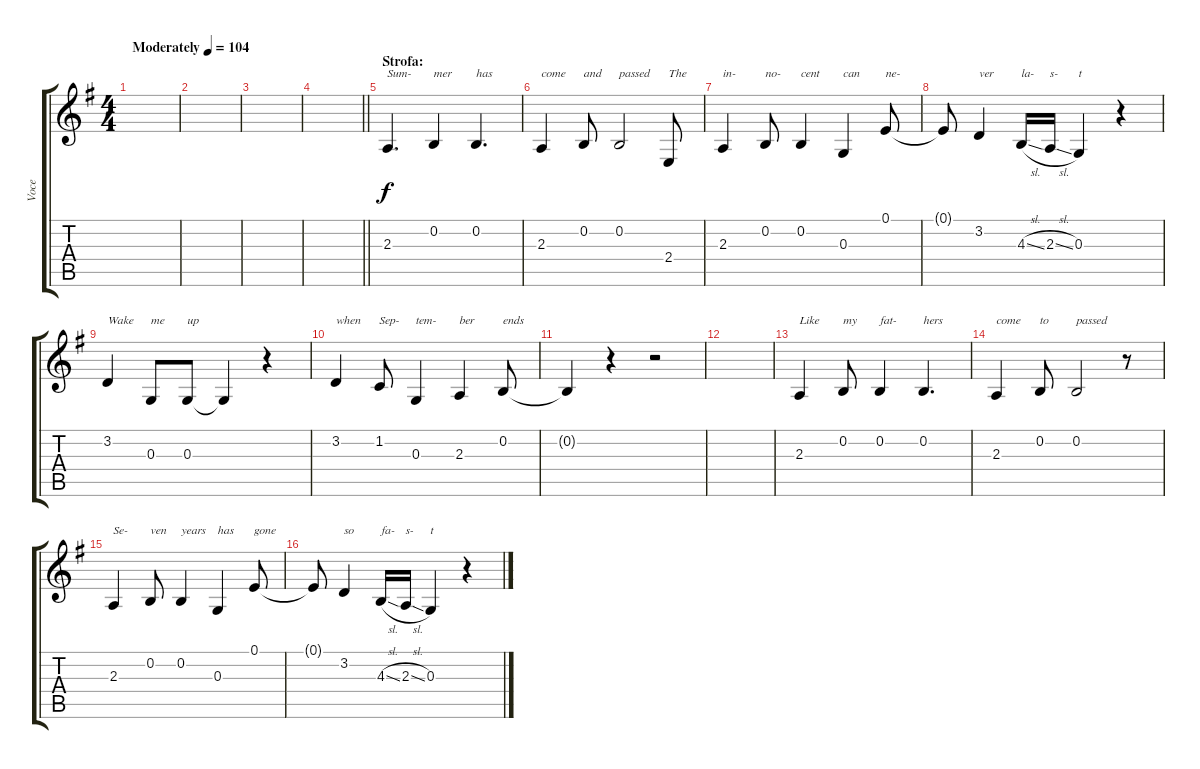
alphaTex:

\track ("Voce" "Voce") {instrument clarinet}
\staff {score tabs}
\tuning (E4 B3 G3 D3 A2 E2) {hide}
\ts (4 4)
\tempo (104 "Moderately")
\clef g2
\ks g
|
|
|
\barLineRight lightlight
|
\section ("" "Strofa:")
2.3.4{d txt "Sum-"} 0.2.4{txt "mer"} 0.2.4{d txt "has"} |
2.3.4{txt "come"} 0.2.8{txt "and"} 0.2.2{txt "passed"} 2.4.8{txt "The"} |
2.3.4{txt "in-"} 0.2.8{txt "no-"} 0.2.4{txt "cent"} 0.3.4{txt "can"} 0.1.8{txt "ne-"} |
0.1{t}.8 3.2.4{txt "ver"} 4.3{sl}.16{txt "la-"} 2.3{sl}.16{txt "s-"} 0.3.4{txt "t"} r.4 |
3.2.4{txt "Wake"} 0.3.8{txt "me"} 0.3.8{txt "up"} 0.3{t}.4 r.4 |
3.2.4{txt "when"} 1.2.8{txt "Sep-"} 0.3.4{txt "tem-"} 2.3.4{txt "ber"} 0.2.8{txt "ends"} |
0.2{t}.4 r.4 r.2 |
|
2.3.4{txt "Like"} 0.2.8{txt "my"} 0.2.4{txt "fat-"} 0.2.4{d txt "hers"} |
2.3.4{txt "come"} 0.2.8{txt "to"} 0.2.2{txt "passed"} r.8 |
2.3.4{txt "Se-"} 0.2.8{txt "ven"} 0.2.4{txt "years"} 0.3.4{txt "has"} 0.1.8{txt "gone"} |
0.1{t}.8 3.2.4{txt "so"} 4.3{sl}.16{txt "fa-"} 2.3{sl}.16{txt "s-"} 0.3.4{txt "t"} r.4
